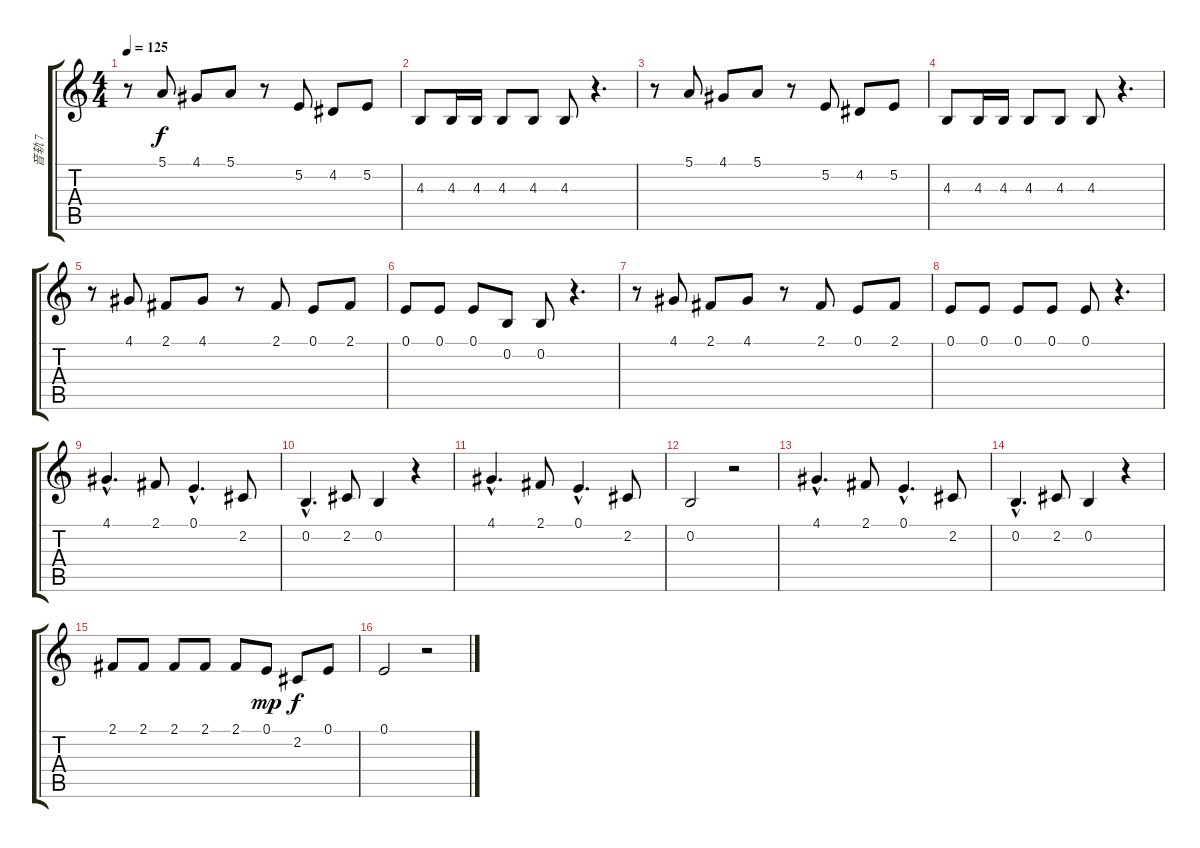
\track ("音轨 7" "音轨 7") {instrument brightacousticpiano}
\staff {score tabs}
\tuning (E4 B3 G3 D3 A2 E2) {hide}
\ts (4 4)
\tempo 125
\clef g2
\ks c
r.8{dy f} 5.1.8 4.1.8 5.1.8 r.8 5.2.8 4.2.8 5.2.8 |
4.3.8 4.3.16 4.3.16 4.3.8 4.3.8 4.3.8 r.4{d} |
r.8 5.1.8 4.1.8 5.1.8 r.8 5.2.8 4.2.8 5.2.8 |
4.3.8 4.3.16 4.3.16 4.3.8 4.3.8 4.3.8 r.4{d} |
r.8 4.1.8 2.1.8 4.1.8 r.8 2.1.8 0.1.8 2.1.8 |
0.1.8 0.1.8 0.1.8 0.2.8 0.2.8 r.4{d} |
r.8 4.1.8 2.1.8 4.1.8 r.8 2.1.8 0.1.8 2.1.8 |
0.1.8 0.1.8 0.1.8 0.1.8 0.1.8 r.4{d} |
4.1{hac}.4{d} 2.1.8 0.1{hac}.4{d} 2.2.8 |
0.2{hac}.4{d} 2.2.8 0.2.4 r.4 |
4.1{hac}.4{d} 2.1.8 0.1{hac}.4{d} 2.2.8 |
0.2.2 r.2 |
4.1{hac}.4{d} 2.1.8 0.1{hac}.4{d} 2.2.8 |
0.2{hac}.4{d} 2.2.8 0.2.4 r.4 |
2.1.8 2.1.8 2.1.8 2.1.8 2.1.8 0.1.8{dy mp} 2.2.8{dy f} 0.1.8 |
0.1.2 r.2
